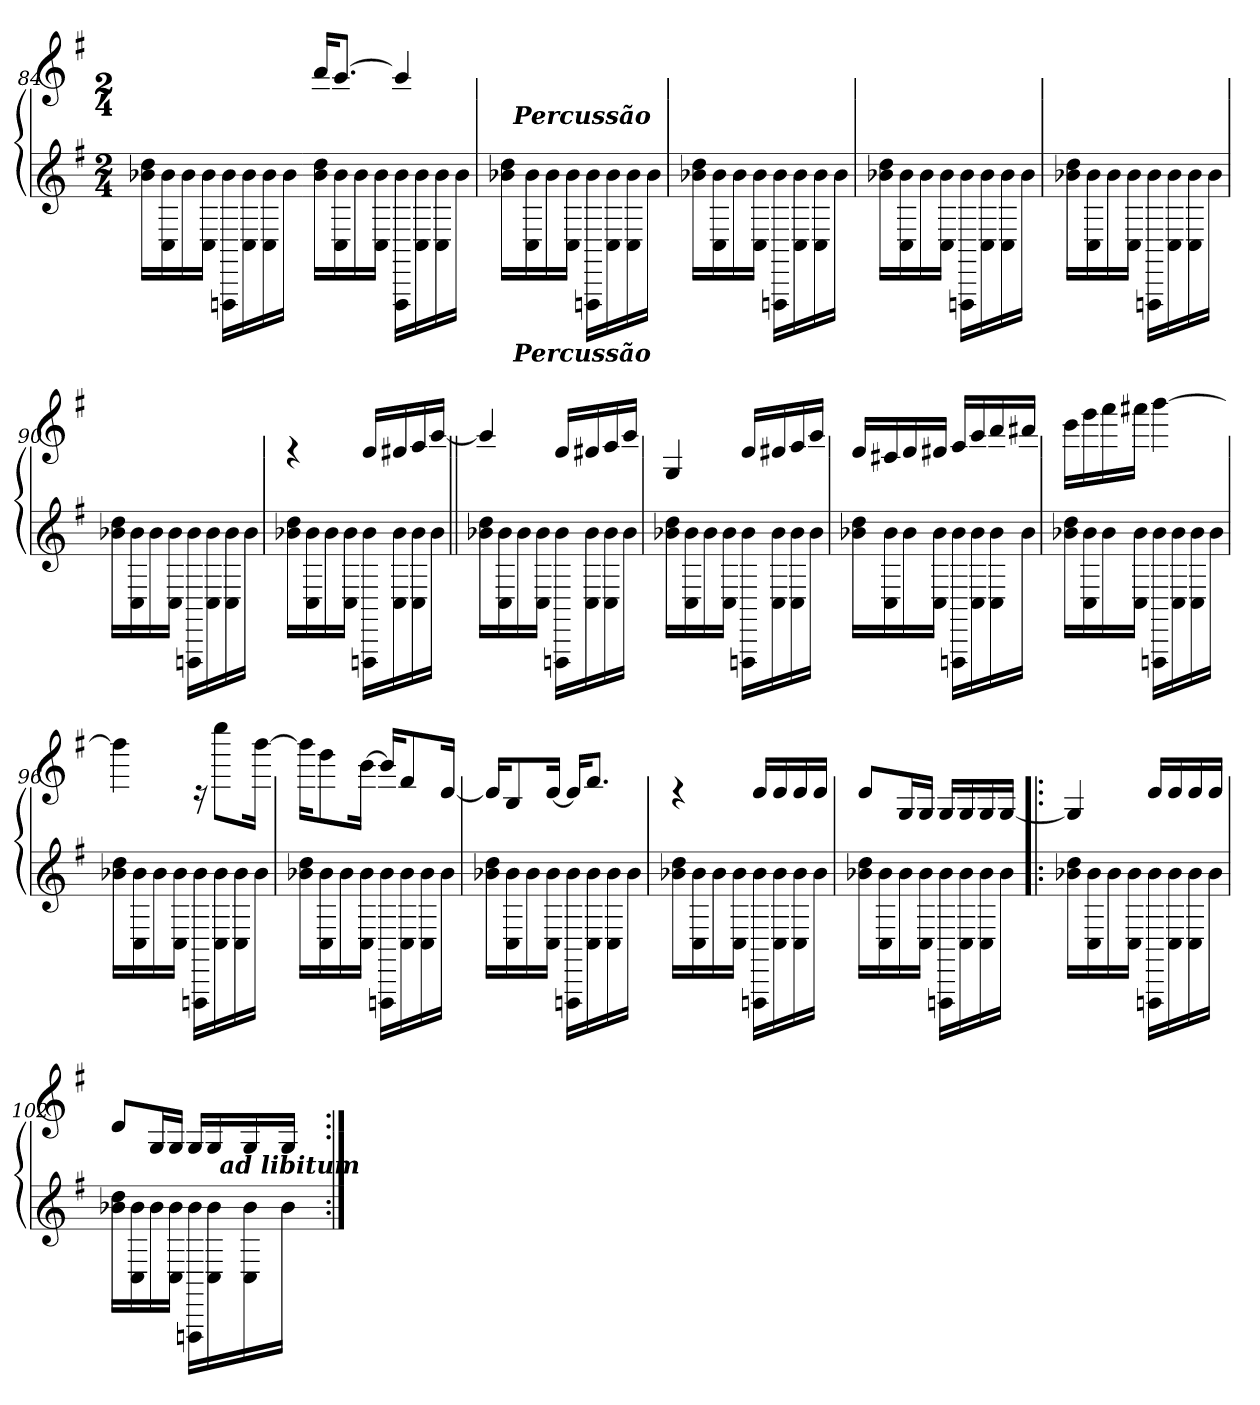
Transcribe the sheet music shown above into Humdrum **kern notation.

**kern	**kern
*part2	*part1
*staff2	*staff1
*	*stria0
*clefG2	*clefG2
*ITrd-7c-12	*
*k[f#]	*k[f#]
*G:	*G:
*M2/4	*M2/4
=84X9	=84X9
16bb-\ 16ddd\LL	2ryy
16c\ 16bb-\	.
16bb-\	.
16c\ 16bb-\JJ	.
16FF\ 16bb-\LL	.
16c\ 16bb-\	.
16c\ 16bb-\	.
16bb-\JJ	.
!!LO:LB:g=z
=85-	=85-
*	*stria5
*	*^
16bb-\ 16ddd\LL	(<16a/KL	2ryy
16c\ 16bb-\	[>8.g/J	.
16bb-\	.	.
16c\ 16bb-\JJ	.	.
16FF\ 16bb-\LL	4g/]	.
16c\ 16bb-\	.	.
16c\ 16bb-\	.	.
16bb-\JJ	.	.
=86	=86	=86
*^	*	*
16bb-\ 16ddd\LL	32ryy	2ryy	32ryy
!	!	!	!LO:TX:b:Bi:t=Percussão
!	!LO:TX:b:Bi:t=Percussão	!	!
.	4...ryy	.	4...ryy
16c\ 16bb-\	.	.	.
16bb-\	.	.	.
16c\ 16bb-\JJ	.	.	.
16FF\ 16bb-\LL	.	.	.
16c\ 16bb-\	.	.	.
16c\ 16bb-\	.	.	.
16bb-\JJ	.	.	.
*v	*v	*	*
*	*v	*v
=87	=87
16bb-\ 16ddd\LL	2ryy
16c\ 16bb-\	.
16bb-\	.
16c\ 16bb-\JJ	.
16FF\ 16bb-\LL	.
16c\ 16bb-\	.
16c\ 16bb-\	.
16bb-\JJ	.
=88	=88
16bb-\ 16ddd\LL	2ryy
16c\ 16bb-\	.
16bb-\	.
16c\ 16bb-\JJ	.
16FF\ 16bb-\LL	.
16c\ 16bb-\	.
16c\ 16bb-\	.
16bb-\JJ	.
=89	=89
16bb-\ 16ddd\LL	2ryy
16c\ 16bb-\	.
16bb-\	.
16c\ 16bb-\JJ	.
16FF\ 16bb-\LL	.
16c\ 16bb-\	.
16c\ 16bb-\	.
16bb-\JJ	.
=90	=90
16bb-\ 16ddd\LL	2ryy
16c\ 16bb-\	.
16bb-\	.
16c\ 16bb-\JJ	.
16FF\ 16bb-\LL	.
16c\ 16bb-\	.
16c\ 16bb-\	.
16bb-\JJ	.
=91	=91
16bb-\ 16ddd\LL	4r
16c\ 16bb-\	.
16bb-\	.
16c\ 16bb-\JJ	.
16FF\ 16bb-\LL	16d/LL
16c\ 16bb-\	16d#X/
16c\ 16bb-\	16e/
16bb-\JJ	[16g/JJ
=92||	=92||
*	*^
16bb-\ 16ddd\LL	4g/]	2ryy
16c\ 16bb-\	.	.
16bb-\	.	.
16c\ 16bb-\JJ	.	.
16FF\ 16bb-\LL	16d/LL	.
16c\ 16bb-\	16d#X/	.
16c\ 16bb-\	16e/	.
16bb-\JJ	16g/JJ	.
*	*v	*v
=93	=93
16bb-\ 16ddd\LL	4G/
16c\ 16bb-\	.
16bb-\	.
16c\ 16bb-\JJ	.
16FF\ 16bb-\LL	16d/LL
16c\ 16bb-\	16d#X/
16c\ 16bb-\	16e/
16bb-\JJ	16g/JJ
!!LO:LB:g=z
=94	=94
16bb-\ 16ddd\LL	16d/LL
16c\ 16bb-\	16c#X/
16bb-\	16d/
16c\ 16bb-\JJ	16d#X/JJ
16FF\ 16bb-\LL	16e/LL
16c\ 16bb-\	16g/
16c\ 16bb-\	16a/
16bb-\JJ	16a#X/JJ
=95	=95
16bb-\ 16ddd\LL	16b\LL
16c\ 16bb-\	16dd\
16bb-\	16ee\
16c\ 16bb-\JJ	16ee#X\JJ
16FF\ 16bb-\LL	[4ff#\
16c\ 16bb-\	.
16c\ 16bb-\	.
16bb-\JJ	.
=96	=96
16bb-\ 16ddd\LL	4ff#\]
16c\ 16bb-\	.
16bb-\	.
16c\ 16bb-\JJ	.
16FF\ 16bb-\LL	16r
16c\ 16bb-\	8bb\L
16c\ 16bb-\	.
16bb-\JJ	[16ff#\Jk
=97	=97
16bb-\ 16ddd\LL	16ff#\KL]
16c\ 16bb-\	8dd\
16bb-\	.
16c\ 16bb-\JJ	[16b\Jk
16FF\ 16bb-\LL	16b/KL]
16c\ 16bb-\	8f#/
16c\ 16bb-\	.
16bb-\JJ	[16d/Jk
=98	=98
16bb-\ 16ddd\LL	16d/KL]
16c\ 16bb-\	8B/
16bb-\	.
16c\ 16bb-\JJ	[16d/Jk
16FF\ 16bb-\LL	16d/KL]
16c\ 16bb-\	8.f#/J
16c\ 16bb-\	.
16bb-\JJ	.
!!LO:LB:g=z
=99	=99
16bb-\ 16ddd\LL	4r
16c\ 16bb-\	.
16bb-\	.
16c\ 16bb-\JJ	.
16FF\ 16bb-\LL	16d/LL
16c\ 16bb-\	16d/
16c\ 16bb-\	16d/
16bb-\JJ	16d/JJ
=100	=100
16bb-\ 16ddd\LL	8d/L
16c\ 16bb-\	.
16bb-\	16G/L
16c\ 16bb-\JJ	16G/JJ
16FF\ 16bb-\LL	16G/LL
16c\ 16bb-\	16G/
16c\ 16bb-\	16G/
16bb-\JJ	[16G/JJ
=101!|:	=101!|:
16bb-\ 16ddd\LL	4G/]
16c\ 16bb-\	.
16bb-\	.
16c\ 16bb-\JJ	.
16FF\ 16bb-\LL	16d/LL
16c\ 16bb-\	16d/
16c\ 16bb-\	16d/
16bb-\JJ	16d/JJ
=102	=102
*	*^
16bb-\ 16ddd\LL	8d/L	4ryy
16c\ 16bb-\	.	.
16bb-\	16G/L	.
16c\ 16bb-\JJ	16G/JJ	.
16FF\ 16bb-\LL	16G/LL	16.ryy
16c\ 16bb-\	16G/	.
!	!	!LO:TX:b:Bi:t=ad libitum
.	.	8ryy
16c\ 16bb-\	16G/	.
16bb-\JJ	16G/JJ	.
.	.	32ryy
*	*v	*v
=:|!	=:|!
*-	*-
